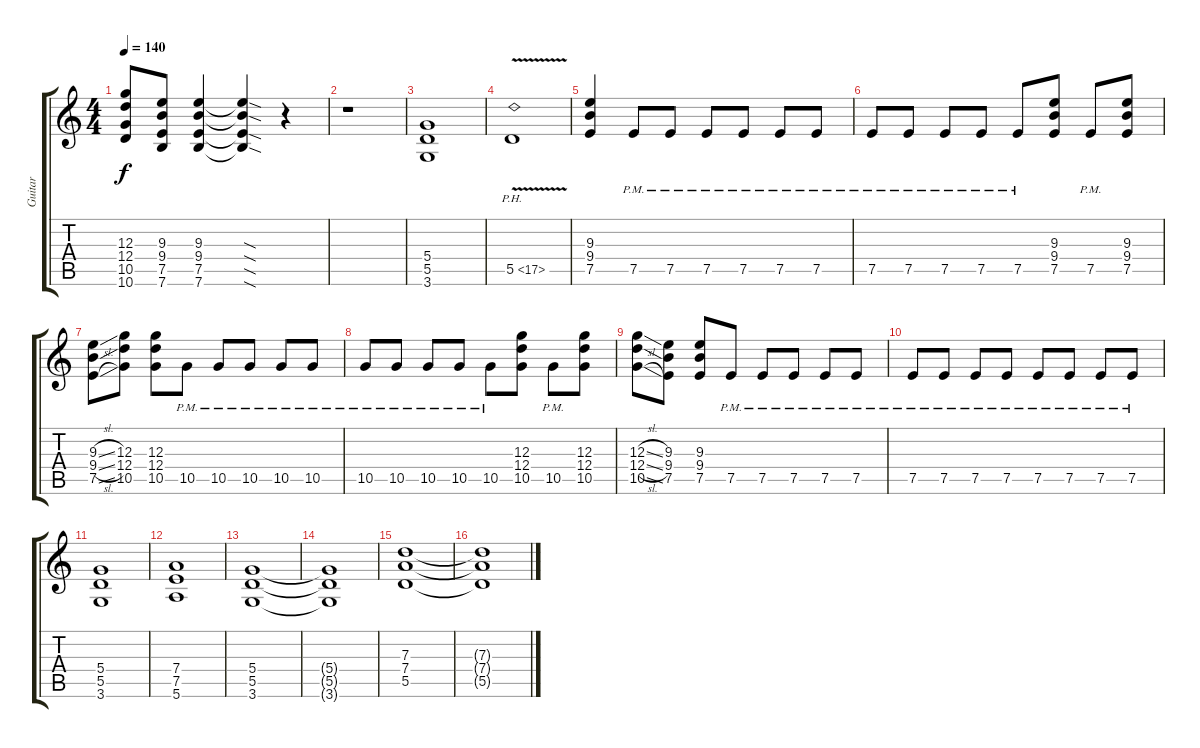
\track ("Guitar" "Guitar") {instrument distortionguitar}
\staff {score tabs}
\tuning (E4 B3 G3 D3 A2 E2) {hide}
\ts (4 4)
\tempo 140
\clef g2
\ks c
(12.3 12.4 10.5 10.6).8{dy f} (9.3 9.4 7.5 7.6).8 (9.3 9.4 7.5 7.6).4 (9.3{sod t} 9.4{sod t} 7.5{sod t} 7.6{sod t}).4 r.4 |
r.1 |
(5.4 5.5 3.6).1 |
5.5{ph 12 v}.1 |
(9.3 9.4 7.5).4 7.5{pm}.8 7.5{pm}.8 7.5{pm}.8 7.5{pm}.8 7.5{pm}.8 7.5{pm}.8 |
7.5{pm}.8 7.5{pm}.8 7.5{pm}.8 7.5{pm}.8 7.5{pm}.8 (9.3 9.4 7.5).8 7.5{pm}.8 (9.3 9.4 7.5).8 |
(9.3{sl} 9.4{sl} 7.5{sl}).8 (12.3 12.4 10.5).8 (12.3 12.4 10.5).8 10.5{pm}.8 10.5{pm}.8 10.5{pm}.8 10.5{pm}.8 10.5{pm}.8 |
10.5{pm}.8 10.5{pm}.8 10.5{pm}.8 10.5{pm}.8 10.5{pm}.8 (12.3 12.4 10.5).8 10.5{pm}.8 (12.3 12.4 10.5).8 |
(12.3{sl} 12.4{sl} 10.5{sl}).8 (9.3 9.4 7.5).8 (9.3 9.4 7.5).8 7.5{pm}.8 7.5{pm}.8 7.5{pm}.8 7.5{pm}.8 7.5{pm}.8 |
7.5{pm}.8 7.5{pm}.8 7.5{pm}.8 7.5{pm}.8 7.5{pm}.8 7.5{pm}.8 7.5{pm}.8 7.5{pm}.8 |
(5.4 5.5 3.6).1 |
(7.4 7.5 5.6).1 |
(5.4 5.5 3.6).1 |
(5.4{t} 5.5{t} 3.6{t}).1 |
(7.3 7.4 5.5).1 |
(7.3{t} 7.4{t} 5.5{t}).1
